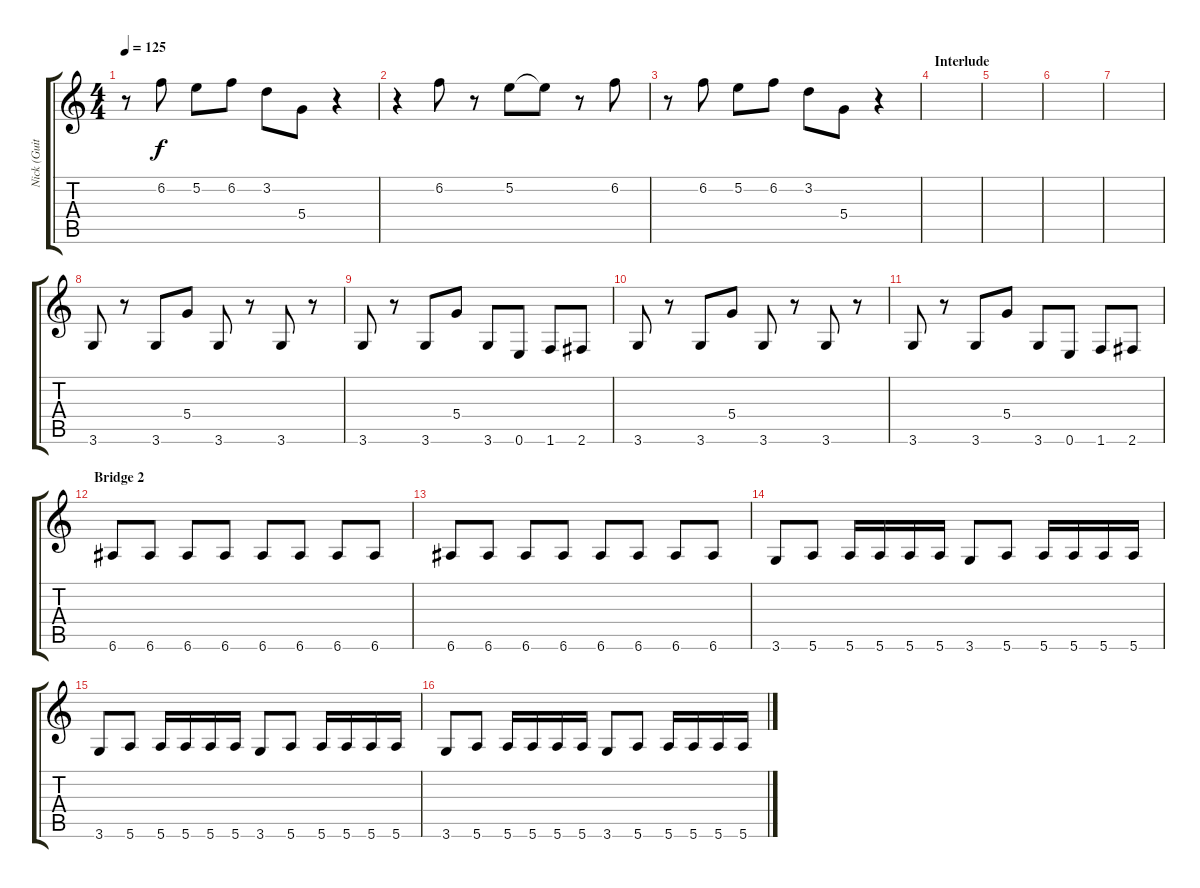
\track ("Nick (Guitar 2)" "Nick (Guit") {instrument distortionguitar}
\staff {score tabs}
\tuning (E4 B3 G3 D3 A2 E2) {hide}
\ts (4 4)
\tempo 125
\clef g2
\ks c
r.8{dy f} 6.2.8 5.2.8 6.2.8 3.2.8 5.4.8 r.4 |
r.4 6.2.8 r.8 5.2.8 5.2{t}.8 r.8 6.2.8 |
r.8 6.2.8 5.2.8 6.2.8 3.2.8 5.4.8 r.4 |
\section ("" "Interlude")
|
|
|
|
3.6.8 r.8 3.6.8 5.4.8 3.6.8 r.8 3.6.8 r.8 |
3.6.8 r.8 3.6.8 5.4.8 3.6.8 0.6.8 1.6.8 2.6.8 |
3.6.8 r.8 3.6.8 5.4.8 3.6.8 r.8 3.6.8 r.8 |
3.6.8 r.8 3.6.8 5.4.8 3.6.8 0.6.8 1.6.8 2.6.8 |
\section ("" "Bridge 2")
6.6.8 6.6.8 6.6.8 6.6.8 6.6.8 6.6.8 6.6.8 6.6.8 |
6.6.8 6.6.8 6.6.8 6.6.8 6.6.8 6.6.8 6.6.8 6.6.8 |
3.6.8 5.6.8 5.6.16 5.6.16 5.6.16 5.6.16 3.6.8 5.6.8 5.6.16 5.6.16 5.6.16 5.6.16 |
3.6.8 5.6.8 5.6.16 5.6.16 5.6.16 5.6.16 3.6.8 5.6.8 5.6.16 5.6.16 5.6.16 5.6.16 |
3.6.8 5.6.8 5.6.16 5.6.16 5.6.16 5.6.16 3.6.8 5.6.8 5.6.16 5.6.16 5.6.16 5.6.16
